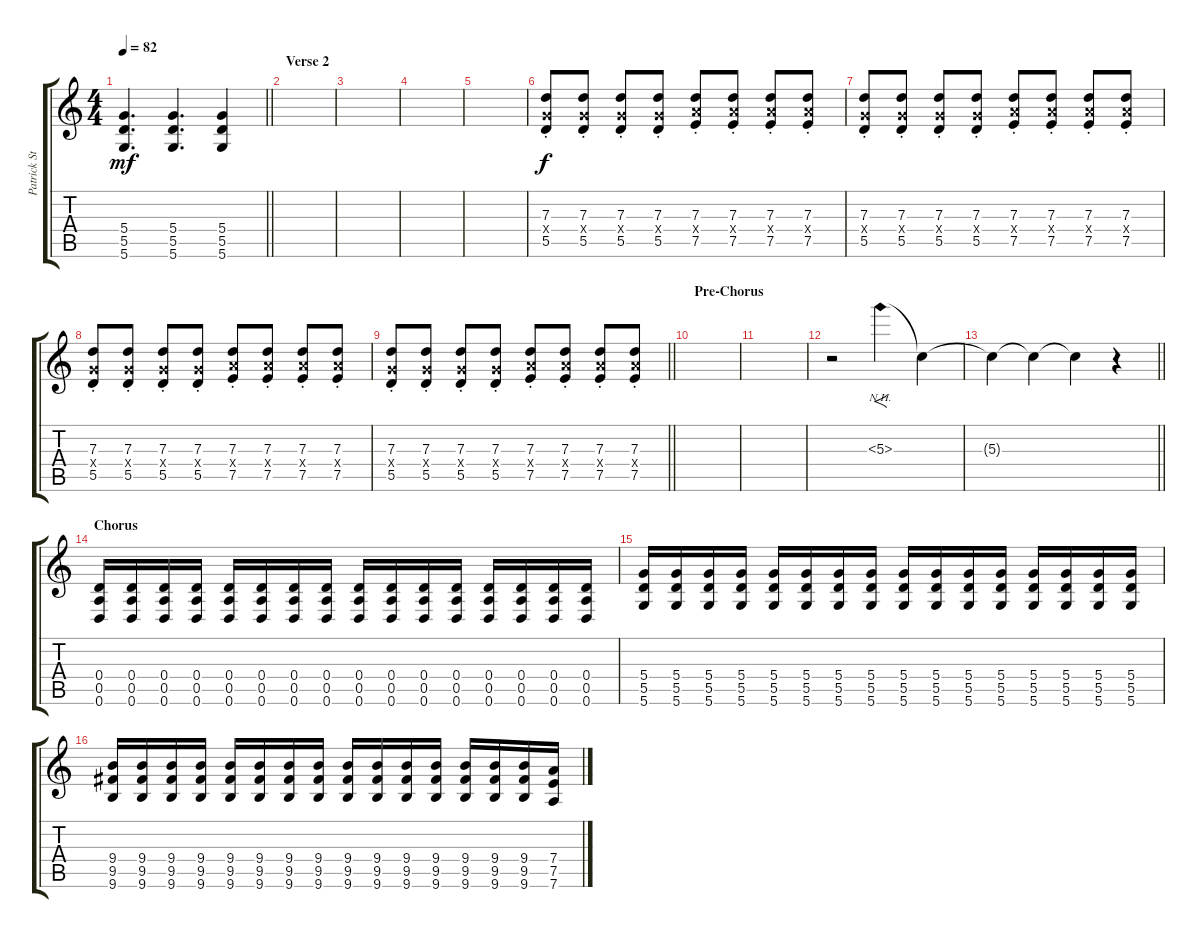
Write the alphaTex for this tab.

\track ("Patrick Stump (Rythm Guitar/Vocs)" "Patrick St") {instrument distortionguitar}
\staff {score tabs}
\tuning (E4 B3 G3 D3 A2 D2) {hide}
\ts (4 4)
\tempo 82
\clef g2
\barLineRight lightlight
\ks c
(5.4 5.5 5.6).4{d dy mf} (5.4 5.5 5.6).4{d} (5.4 5.5 5.6).4 |
\section ("" "Verse 2")
|
|
|
|
(7.3{st} 5.4{x} 5.5{st}).8{dy f} (7.3{st} 5.4{x} 5.5{st}).8 (7.3{st} 5.4{x} 5.5{st}).8 (7.3{st} 5.4{x} 5.5{st}).8 (7.3{st} 7.4{x} 7.5{st}).8 (7.3{st} 7.4{x} 7.5{st}).8 (7.3{st} 7.4{x} 7.5{st}).8 (7.3{st} 7.4{x} 7.5{st}).8 |
(7.3{st} 5.4{x} 5.5{st}).8 (7.3{st} 5.4{x} 5.5{st}).8 (7.3{st} 5.4{x} 5.5{st}).8 (7.3{st} 5.4{x} 5.5{st}).8 (7.3{st} 7.4{x} 7.5{st}).8 (7.3{st} 7.4{x} 7.5{st}).8 (7.3{st} 7.4{x} 7.5{st}).8 (7.3{st} 7.4{x} 7.5{st}).8 |
(7.3{st} 5.4{x} 5.5{st}).8 (7.3{st} 5.4{x} 5.5{st}).8 (7.3{st} 5.4{x} 5.5{st}).8 (7.3{st} 5.4{x} 5.5{st}).8 (7.3{st} 7.4{x} 7.5{st}).8 (7.3{st} 7.4{x} 7.5{st}).8 (7.3{st} 7.4{x} 7.5{st}).8 (7.3{st} 7.4{x} 7.5{st}).8 |
\barLineRight lightlight
(7.3{st} 5.4{x} 5.5{st}).8 (7.3{st} 5.4{x} 5.5{st}).8 (7.3{st} 5.4{x} 5.5{st}).8 (7.3{st} 5.4{x} 5.5{st}).8 (7.3{st} 7.4{x} 7.5{st}).8 (7.3{st} 7.4{x} 7.5{st}).8 (7.3{st} 7.4{x} 7.5{st}).8 (7.3{st} 7.4{x} 7.5{st}).8 |
\section ("" "Pre-Chorus")
|
|
r.2 5.3{nh}.4{f} 5.3{t}.4 |
\barLineRight lightlight
5.3{t}.4 5.3{t}.4 5.3{t}.4 r.4 |
\section ("" "Chorus")
(0.4 0.5 0.6).16 (0.4 0.5 0.6).16 (0.4 0.5 0.6).16 (0.4 0.5 0.6).16 (0.4 0.5 0.6).16 (0.4 0.5 0.6).16 (0.4 0.5 0.6).16 (0.4 0.5 0.6).16 (0.4 0.5 0.6).16 (0.4 0.5 0.6).16 (0.4 0.5 0.6).16 (0.4 0.5 0.6).16 (0.4 0.5 0.6).16 (0.4 0.5 0.6).16 (0.4 0.5 0.6).16 (0.4 0.5 0.6).16 |
(5.4 5.5 5.6).16 (5.4 5.5 5.6).16 (5.4 5.5 5.6).16 (5.4 5.5 5.6).16 (5.4 5.5 5.6).16 (5.4 5.5 5.6).16 (5.4 5.5 5.6).16 (5.4 5.5 5.6).16 (5.4 5.5 5.6).16 (5.4 5.5 5.6).16 (5.4 5.5 5.6).16 (5.4 5.5 5.6).16 (5.4 5.5 5.6).16 (5.4 5.5 5.6).16 (5.4 5.5 5.6).16 (5.4 5.5 5.6).16 |
(9.4 9.5 9.6).16 (9.4 9.5 9.6).16 (9.4 9.5 9.6).16 (9.4 9.5 9.6).16 (9.4 9.5 9.6).16 (9.4 9.5 9.6).16 (9.4 9.5 9.6).16 (9.4 9.5 9.6).16 (9.4 9.5 9.6).16 (9.4 9.5 9.6).16 (9.4 9.5 9.6).16 (9.4 9.5 9.6).16 (9.4 9.5 9.6).16 (9.4 9.5 9.6).16 (9.4 9.5 9.6).16 (7.4 7.5 7.6).16
